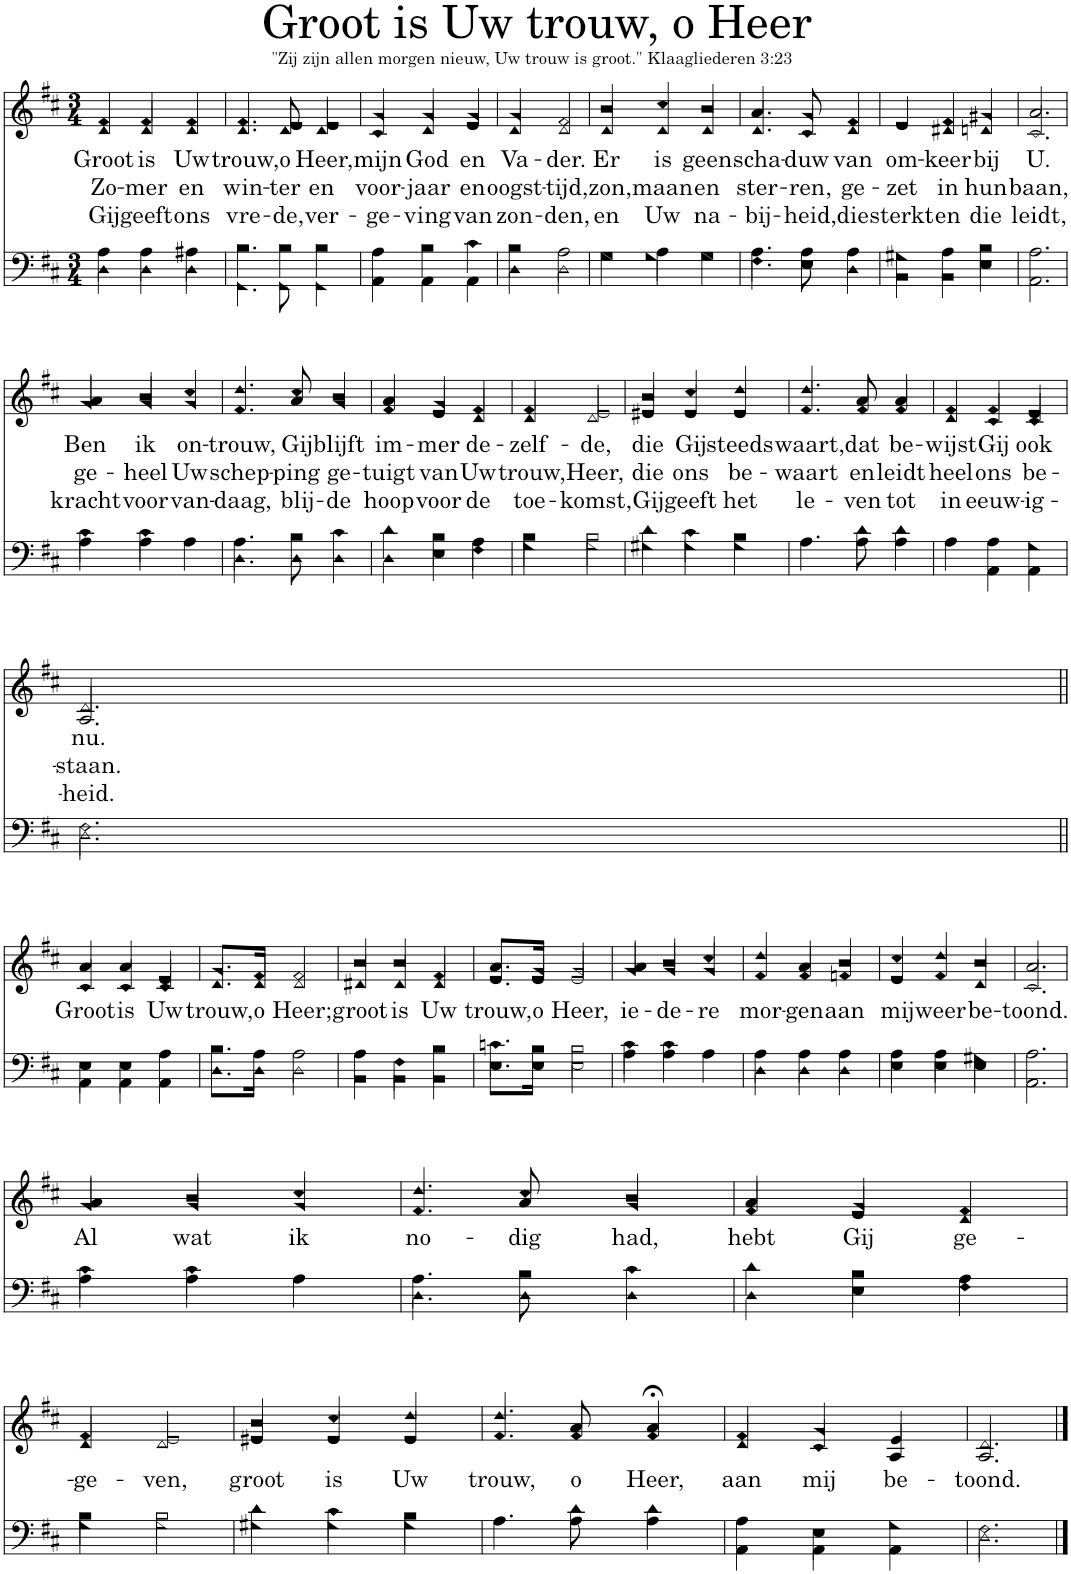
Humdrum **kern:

**kern	**kern	**text	**text	**text
*part2	*part1	*part1	*part1	*part1
*staff2	*staff1	*staff1	*staff1	*staff1
*I"Bass	*I"Women	*	*	*
*clefF4	*clefG2	*	*	*
*k[f#c#]	*k[f#c#]	*	*	*
*D:	*D:	*	*	*
*M3/4	*M3/4	*	*	*
=1	=1	=1	=1	=1
*^	*	*	*	*
!	!	!	!LO:LY:b	!LO:LY:b	!LO:LY:b
*	*	*^	*	*	*
4A\	4D\	4f#/	4d/	Groot	Zo-	Gij
!	!	!	!	!LO:LY:b	!LO:LY:b	!LO:LY:b
4A\	4D\	4f#/	4d/	is	-mer	geeft
!	!	!	!	!LO:LY:b	!LO:LY:b	!LO:LY:b
4A#X\	4D\	4f#/	4d/	Uw	en	ons
=2	=2	=2	=2	=2	=2	=2
!	!	!	!	!LO:LY:b	!LO:LY:b	!LO:LY:b
4.B\	4.GG\	4.f#/	4.d/	trouw,	win-	vre-
!	!	!	!	!LO:LY:b	!LO:LY:b	!LO:LY:b
8B\	8GG\	8e/	8d/	o	-ter	-de,
!	!	!	!	!LO:LY:b	!LO:LY:b	!LO:LY:b
4B\	4GG\	4e/	4d/	Heer,	en	ver-
=3	=3	=3	=3	=3	=3	=3
!	!	!	!	!LO:LY:b	!LO:LY:b	!LO:LY:b
4A\	4AA\	4g/	4c#/	mijn	voor-	-ge-
!	!	!	!	!LO:LY:b	!LO:LY:b	!LO:LY:b
4B\	4AA\	4g/	4d/	God	-jaar	-ving
!	!	!	!	!LO:LY:b	!LO:LY:b	!LO:LY:b
4c#\	4AA\	4g/	4e/	en	en	van
=4	=4	=4	=4	=4	=4	=4
!	!	!	!	!LO:LY:b	!LO:LY:b	!LO:LY:b
4B\	4D\	4g/	4d/	Va-	oogst-	zon-
!	!	!	!	!LO:LY:b	!LO:LY:b	!LO:LY:b
2A\	2D\	2f#/	2d/	-der.	-tijd,	-den,
=5	=5	=5	=5	=5	=5	=5
!	!	!	!	!LO:LY:b	!LO:LY:b	!LO:LY:b
4G	4G\	4b/	4d/	Er	zon,	en
!	!	!	!	!LO:LY:b	!LO:LY:b	!LO:LY:b
4A\	4G\	4cc#/	4d/	is	maan	Uw
!	!	!	!	!LO:LY:b	!LO:LY:b	!LO:LY:b
4G	4G\	4b/	4d/	geen	en	na-
=6	=6	=6	=6	=6	=6	=6
!	!	!	!	!LO:LY:b	!LO:LY:b	!LO:LY:b
4.A\	4.F#\	4.a/	4.d/	scha-	ster-	-bij-
!	!	!	!	!LO:LY:b	!LO:LY:b	!LO:LY:b
8A\	8E\	8g/	8c#/	-duw	-ren,	-heid,
!	!	!	!	!LO:LY:b	!LO:LY:b	!LO:LY:b
4A\	4D\	4f#/	4d/	van	ge-	die
=7	=7	=7	=7	=7	=7	=7
!	!	!	!	!LO:LY:b	!LO:LY:b	!LO:LY:b
4G#X\	4BB\	4e/	4e/	om-	-zet	sterkt
!	!	!	!	!LO:LY:b	!LO:LY:b	!LO:LY:b
4A\	4BB\	4f#/	4d#X/	-keer	in	en
!	!	!	!	!LO:LY:b	!LO:LY:b	!LO:LY:b
4B\	4E\	4g#X/	4dn/	bij	hun	die
=8	=8	=8	=8	=8	=8	=8
!	!	!	!	!LO:LY:b	!LO:LY:b	!LO:LY:b
2.A\	2.AA\	2.a/	2.c#/	U.	baan,	leidt,
!!LO:LB:g=z	!!
=9	=9	=9	=9	=9	=9	=9
!	!	!	!	!LO:LY:b	!LO:LY:b	!LO:LY:b
4c#\	4A\	4a/	4g/	Ben	ge-	kracht
!	!	!	!	!LO:LY:b	!LO:LY:b	!LO:LY:b
4c#\	4A\	4b/	4g/	ik	-heel	voor
!	!	!	!	!LO:LY:b	!LO:LY:b	!LO:LY:b
4A	4A\	4cc#/	4g/	on-	Uw	van-
=10	=10	=10	=10	=10	=10	=10
!	!	!	!	!LO:LY:b	!LO:LY:b	!LO:LY:b
4.A\	4.D\	4.dd/	4.f#/	-trouw,	schep-	-daag,
!	!	!	!	!LO:LY:b	!LO:LY:b	!LO:LY:b
8B\	8D\	8cc#/	8a/	Gij	-ping	blij-
!	!	!	!	!LO:LY:b	!LO:LY:b	!LO:LY:b
4c#\	4D\	4b/	4g/	blijft	ge-	-de
=11	=11	=11	=11	=11	=11	=11
!	!	!	!	!LO:LY:b	!LO:LY:b	!LO:LY:b
4d\	4D\	4a/	4f#/	im-	-tuigt	hoop
!	!	!	!	!LO:LY:b	!LO:LY:b	!LO:LY:b
4B\	4E\	4g/	4e/	-mer	van	voor
!	!	!	!	!LO:LY:b	!LO:LY:b	!LO:LY:b
4A\	4F#\	4f#/	4d/	de-	Uw	de
=12	=12	=12	=12	=12	=12	=12
!	!	!	!	!LO:LY:b	!LO:LY:b	!LO:LY:b
4B\	4G\	4f#/	4d/	-zelf-	trouw,	toe-
!	!	!	!	!LO:LY:b	!LO:LY:b	!LO:LY:b
2B\	2G\	2e/	2d/	-de,	Heer,	-komst,
=13	=13	=13	=13	=13	=13	=13
!	!	!	!	!LO:LY:b	!LO:LY:b	!LO:LY:b
4d\	4G#X\	4b/	4e#X/	die	die	Gij
!	!	!	!	!LO:LY:b	!LO:LY:b	!LO:LY:b
4c#\	4G#\	4cc#/	4e#/	Gij	ons	geeft
!	!	!	!	!LO:LY:b	!LO:LY:b	!LO:LY:b
4B\	4G#\	4dd/	4e#/	steeds	be-	het
=14	=14	=14	=14	=14	=14	=14
!	!	!	!	!LO:LY:b	!LO:LY:b	!LO:LY:b
4.A	4.A\	4.dd/	4.f#/	waart,	-waart	le-
!	!	!	!	!LO:LY:b	!LO:LY:b	!LO:LY:b
8d\	8A\	8a/	8f#/	dat	en	-ven
!	!	!	!	!LO:LY:b	!LO:LY:b	!LO:LY:b
4d\	4A\	4a/	4f#/	be-	leidt	tot
=15	=15	=15	=15	=15	=15	=15
!	!	!	!	!LO:LY:b	!LO:LY:b	!LO:LY:b
4A	4A\	4f#/	4d/	-wijst	heel	in
!	!	!	!	!LO:LY:b	!LO:LY:b	!LO:LY:b
4A\	4AA\	4f#/	4c#/	Gij	ons	eeuw-
!	!	!	!	!LO:LY:b	!LO:LY:b	!LO:LY:b
4G\	4AA\	4e/	4c#/	ook	be-	-ig-
!!LO:LB:g=z	!!
=16	=16	=16	=16	=16	=16	=16
!	!	!	!	!LO:LY:b	!LO:LY:b	!LO:LY:b
2.F#\	2.D\	2.d/	2.A/	nu.	-staan.	-heid.
!!LO:LB:g=z	!!
=17||	=17||	=17||	=17||	=17||	=17||	=17||
!	!	!	!	!LO:LY:b	!	!
4E\	4AA\	4a/	4c#/	Groot	.	.
!	!	!	!	!LO:LY:b	!	!
4E\	4AA\	4a/	4c#/	is	.	.
!	!	!	!	!LO:LY:b	!	!
4A\	4AA\	4e/	4c#/	Uw	.	.
=18	=18	=18	=18	=18	=18	=18
!	!	!	!	!LO:LY:b	!	!
8.B\L	8.D\L	8.g/L	8.d/L	trouw,	.	.
!	!	!	!	!LO:LY:b	!	!
16A\Jk	16D\Jk	16f#/Jk	16d/Jk	o	.	.
!	!	!	!	!LO:LY:b	!	!
2A\	2D\	2f#/	2d/	Heer;	.	.
=19	=19	=19	=19	=19	=19	=19
!	!	!	!	!LO:LY:b	!	!
4A\	4BB\	4b/	4d#X/	groot	.	.
!	!	!	!	!LO:LY:b	!	!
4F#\	4BB\	4b/	4d#/	is	.	.
!	!	!	!	!LO:LY:b	!	!
4B\	4BB\	4f#/	4d#/	Uw	.	.
=20	=20	=20	=20	=20	=20	=20
!	!	!	!	!LO:LY:b	!	!
8.cn\L	8.E\L	8.a/L	8.e/L	trouw,	.	.
!	!	!	!	!LO:LY:b	!	!
16B\Jk	16E\Jk	16g/Jk	16e/Jk	o	.	.
!	!	!	!	!LO:LY:b	!	!
2B\	2E\	2g/	2e/	Heer,	.	.
=21	=21	=21	=21	=21	=21	=21
!	!	!	!	!LO:LY:b	!	!
4c#\	4A\	4a/	4g/	ie-	.	.
!	!	!	!	!LO:LY:b	!	!
4c#\	4A\	4b/	4g/	-de-	.	.
!	!	!	!	!LO:LY:b	!	!
4A	4A\	4cc#/	4g/	-re	.	.
=22	=22	=22	=22	=22	=22	=22
!	!	!	!	!LO:LY:b	!	!
4A\	4D\	4dd/	4f#/	mor-	.	.
!	!	!	!	!LO:LY:b	!	!
4A\	4D\	4a/	4f#/	-gen	.	.
!	!	!	!	!LO:LY:b	!	!
4A\	4D\	4b/	4fn/	aan	.	.
=23	=23	=23	=23	=23	=23	=23
!	!	!	!	!LO:LY:b	!	!
4A\	4E\	4cc#/	4e/	mij	.	.
!	!	!	!	!LO:LY:b	!	!
4A\	4E\	4dd/	4f#/	weer	.	.
!	!	!	!	!LO:LY:b	!	!
4G#X\	4E\	4b/	4d/	be-	.	.
=24	=24	=24	=24	=24	=24	=24
!	!	!	!	!LO:LY:b	!	!
2.A\	2.AA\	2.a/	2.c#/	-toond.	.	.
!!LO:LB:g=z	!!
=25	=25	=25	=25	=25	=25	=25
!	!	!	!	!LO:LY:b	!	!
4c#\	4A\	4a/	4g/	Al	.	.
!	!	!	!	!LO:LY:b	!	!
4c#\	4A\	4b/	4g/	wat	.	.
!	!	!	!	!LO:LY:b	!	!
4A	4A\	4cc#/	4g/	ik	.	.
=26	=26	=26	=26	=26	=26	=26
!	!	!	!	!LO:LY:b	!	!
4.A\	4.D\	4.dd/	4.f#/	no-	.	.
!	!	!	!	!LO:LY:b	!	!
8B\	8D\	8cc#/	8a/	-dig	.	.
!	!	!	!	!LO:LY:b	!	!
4c#\	4D\	4b/	4g/	had,	.	.
=27	=27	=27	=27	=27	=27	=27
!	!	!	!	!LO:LY:b	!	!
4d\	4D\	4a/	4f#/	hebt	.	.
!	!	!	!	!LO:LY:b	!	!
4B\	4E\	4g/	4e/	Gij	.	.
!	!	!	!	!LO:LY:b	!	!
4A\	4F#\	4f#/	4d/	ge-	.	.
!!LO:LB:g=z	!!
=28	=28	=28	=28	=28	=28	=28
!	!	!	!	!LO:LY:b	!	!
4B\	4G\	4f#/	4d/	-ge-	.	.
!	!	!	!	!LO:LY:b	!	!
2B\	2G\	2e/	2d/	-ven,	.	.
=29	=29	=29	=29	=29	=29	=29
!	!	!	!	!LO:LY:b	!	!
4d\	4G#X\	4b/	4e#X/	groot	.	.
!	!	!	!	!LO:LY:b	!	!
4c#\	4G#\	4cc#/	4e#/	is	.	.
!	!	!	!	!LO:LY:b	!	!
4B\	4G#\	4dd/	4e#/	Uw	.	.
=30	=30	=30	=30	=30	=30	=30
!	!	!	!	!LO:LY:b	!	!
4.A	4.A\	4.dd/	4.f#/	trouw,	.	.
!	!	!	!	!LO:LY:b	!	!
8d\	8A\	8a/	8f#/	o	.	.
!	!	!	!	!LO:LY:b	!	!
4d\	4A\	4a;</	4f#/	Heer,	.	.
=31	=31	=31	=31	=31	=31	=31
!	!	!	!	!LO:LY:b	!	!
4A\	4AA\	4f#/	4d/	aan	.	.
!	!	!	!	!LO:LY:b	!	!
4E\	4AA\	4g/	4c#/	mij	.	.
!	!	!	!	!LO:LY:b	!	!
4G\	4AA\	4e/	4A/	be-	.	.
=32	=32	=32	=32	=32	=32	=32
!	!	!	!	!LO:LY:b	!	!
2.F#\	2.D\	2.d/	2.A/	-toond.	.	.
*v	*v	*	*	*	*	*
*	*v	*v	*	*	*
==	==	==	==	==
*-	*-	*-	*-	*-
